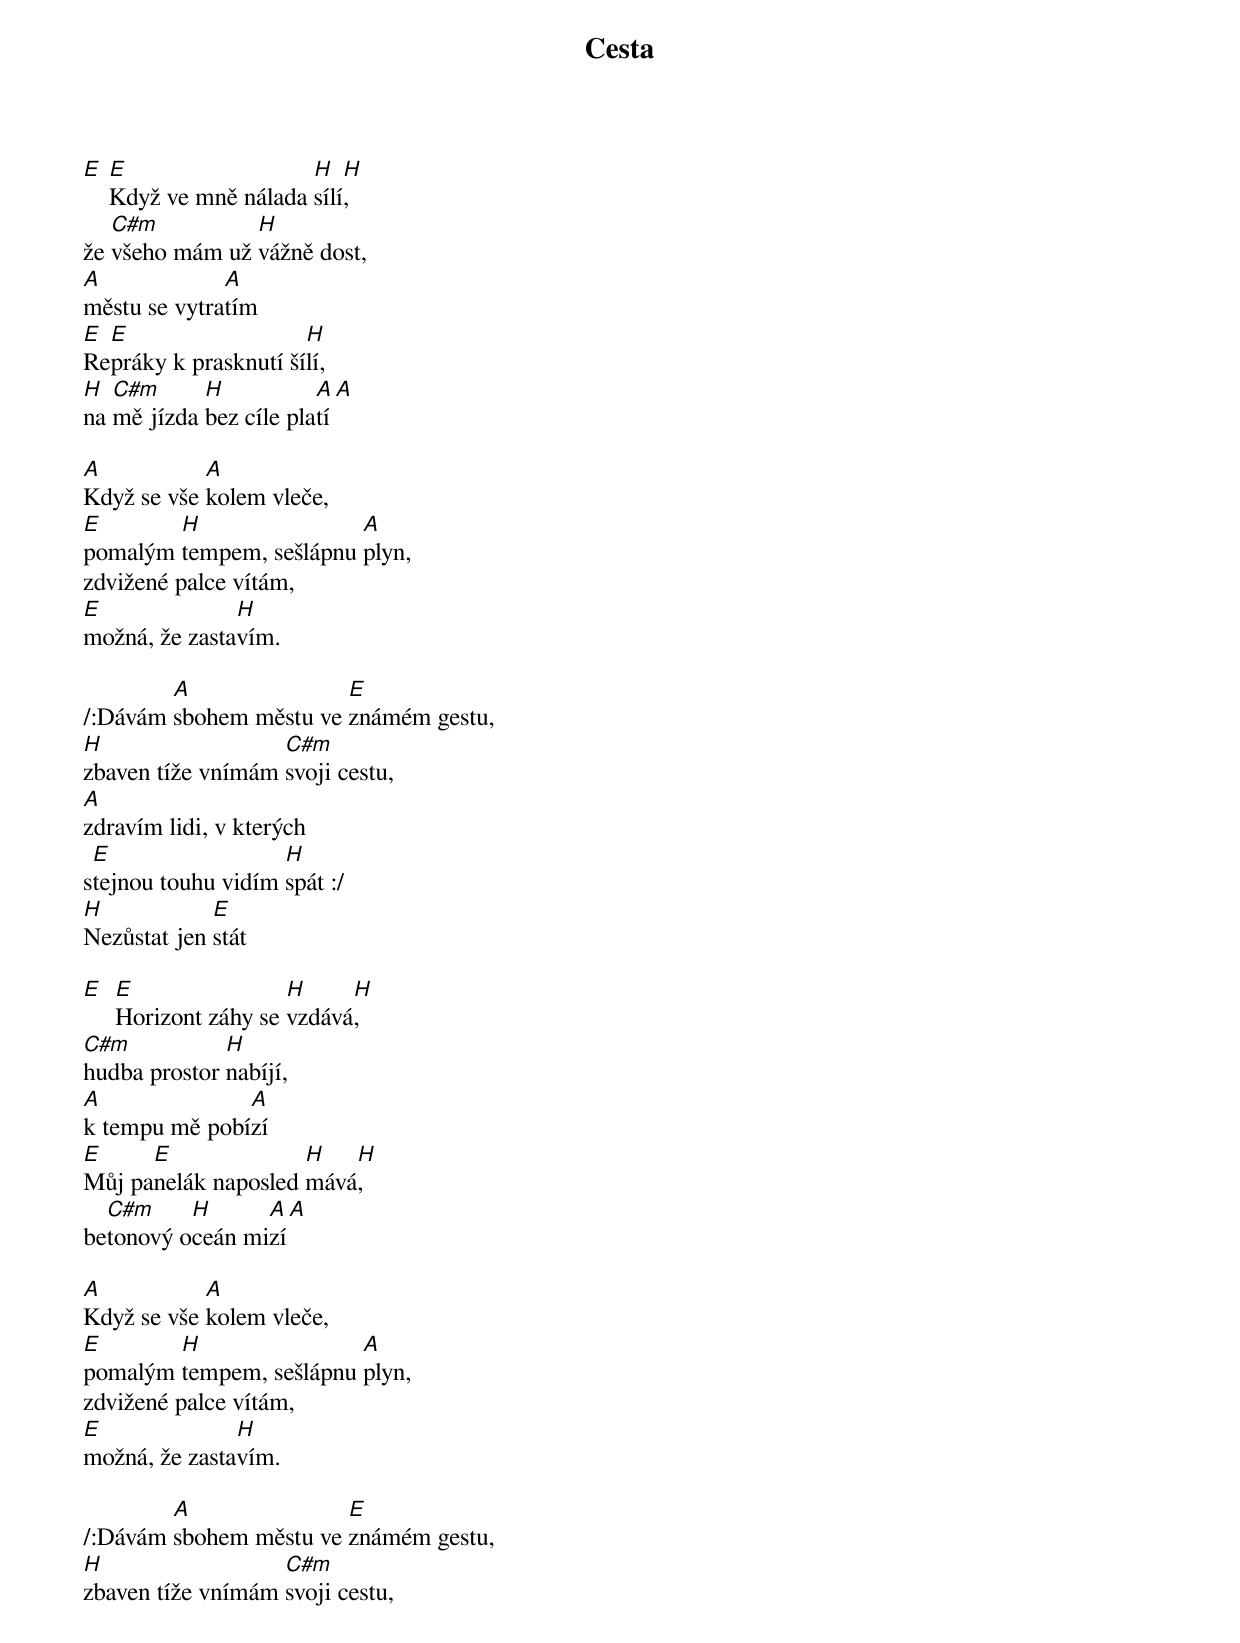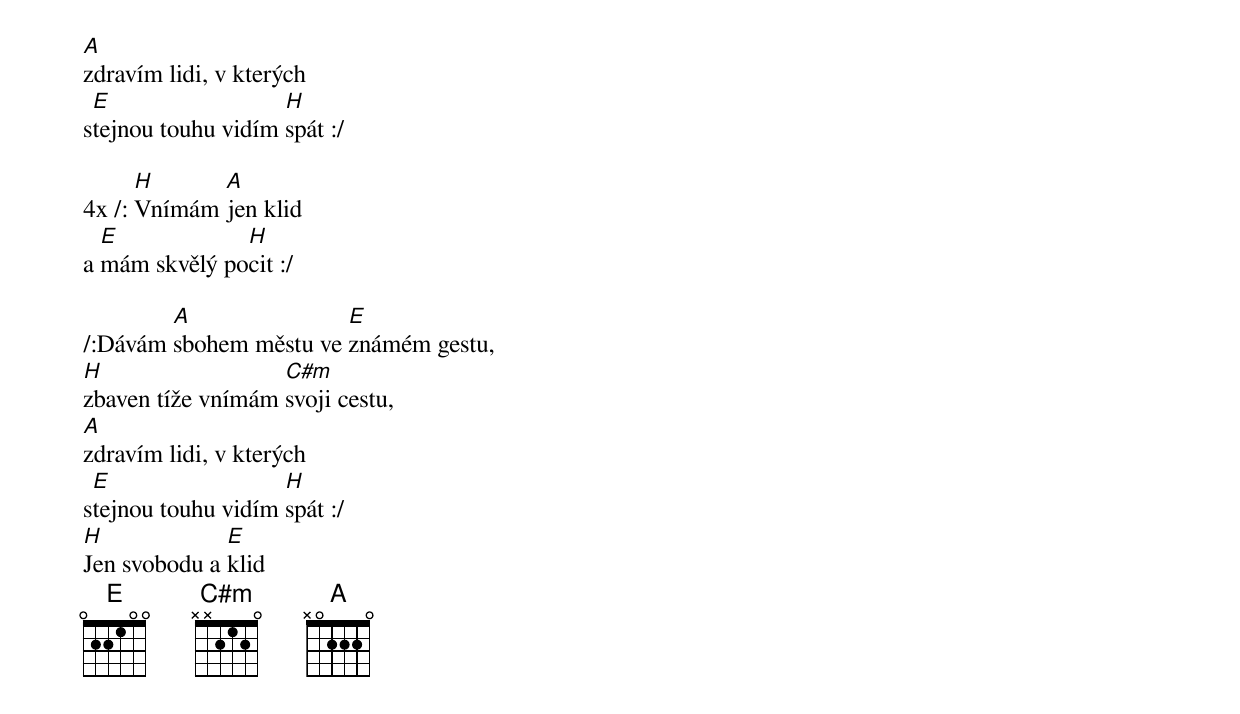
{title: Cesta}
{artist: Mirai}

[E] [E]Když ve mně nálada [H]sílí[H],
že [C#m]všeho mám už [H]vážně dost,
[A]městu se vytra[A]tím
[E]Re[E]práky k prasknutí ší[H]lí,
[H]na [C#m]mě jízda [H]bez cíle pla[A]tí[A]

[A]Když se vše [A]kolem vleče,
[E]pomalým [H]tempem, sešlápnu [A]plyn,
zdvižené palce vítám,
[E]možná, že zasta[H]vím.

/:Dávám [A]sbohem městu ve [E]známém gestu,
[H]zbaven tíže vnímám [C#m]svoji cestu,
[A]zdravím lidi, v kterých
s[E]tejnou touhu vidím [H]spát :/
[H]Nezůstat jen [E]stát

[E]  [E]Horizont záhy se [H]vzdává[H],
[C#m]hudba prostor [H]nabíjí,
[A]k tempu mě pobí[A]zí
[E]Můj pa[E]nelák naposled [H]mává[H],
be[C#m]tonový o[H]ceán mi[A]zí[A]

[A]Když se vše [A]kolem vleče,
[E]pomalým [H]tempem, sešlápnu [A]plyn,
zdvižené palce vítám,
[E]možná, že zasta[H]vím.

/:Dávám [A]sbohem městu ve [E]známém gestu,
[H]zbaven tíže vnímám [C#m]svoji cestu,
[A]zdravím lidi, v kterých
s[E]tejnou touhu vidím [H]spát :/

4x /: [H]Vnímám [A]jen klid
a [E]mám skvělý po[H]cit :/

/:Dávám [A]sbohem městu ve [E]známém gestu,
[H]zbaven tíže vnímám [C#m]svoji cestu,
[A]zdravím lidi, v kterých
s[E]tejnou touhu vidím [H]spát :/
[H]Jen svobodu a [E]klid
